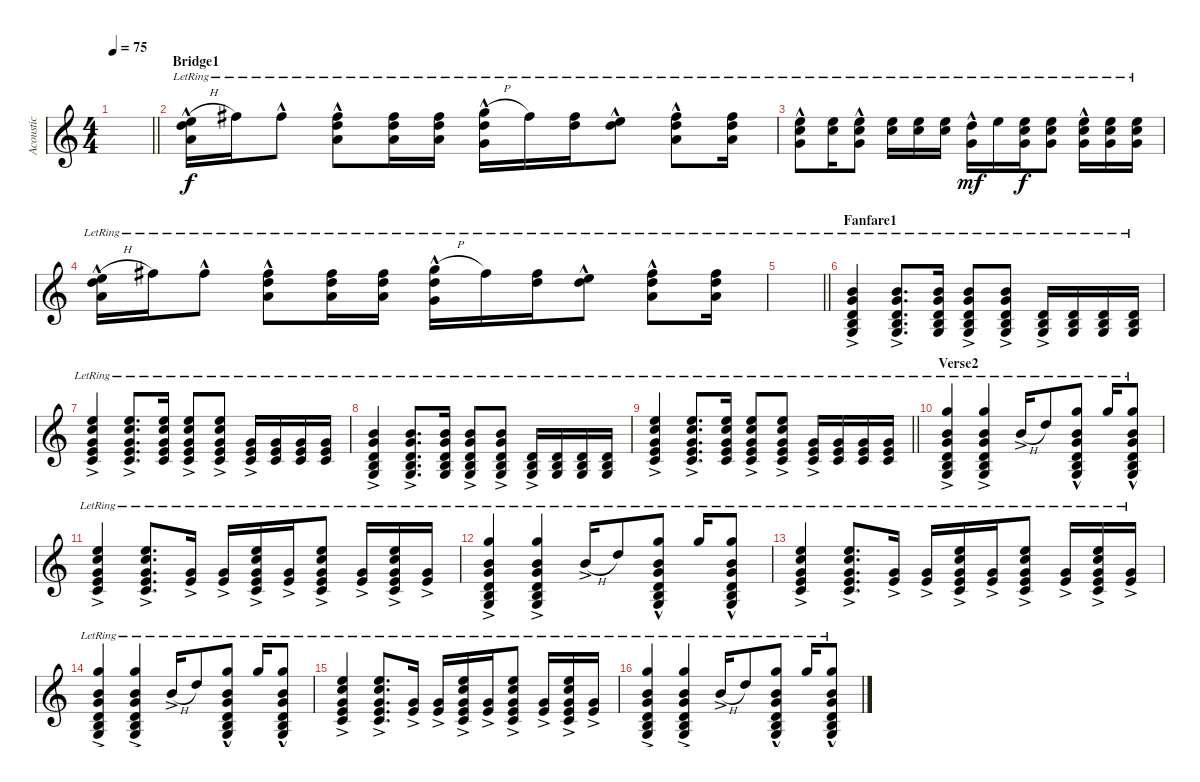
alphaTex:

\track ("Acoustic" "Acoustic") {instrument acousticguitarsteel}
\staff {score}
\tuning (E4 B3 G3 D3 A2 E2) {hide}
\ts (4 4)
\tempo 75
\clef g2
\barLineRight lightlight
\ks c
|
\section ("" "Bridge1")
(0.1{h hac lr} 3.2 2.3).16{bd 60 volume 8} 2.1{lr}.16 2.1{hac lr}.8{bu 60} (2.1{hac lr} 3.2{hac lr} 2.3{hac lr}).8{bd 60} (2.1{lr} 3.2{lr} 2.3{lr}).16{bu 60} (2.1{lr} 3.2{lr} 2.3{lr}).16{bd 60} (3.1{h hac lr} 3.2{hac lr} 0.3{hac lr}).16{bu 60} 2.1{lr}.16 (2.1{lr} 3.2{lr}).16{bd 60} (0.1{hac lr} 3.2{hac lr}).8{bu 60} (2.1{hac lr} 3.2{hac lr} 2.3{hac lr}).8{bd 60} (2.1{lr} 3.2 2.3).16{bu 60} |
(0.1 1.2{hac lr} 0.3{hac lr}).8{bd 60} (0.1 1.2{lr}).16{bu 60} (0.1 1.2{hac lr} 0.3{hac lr}).8{bd 60} (0.1 1.2{lr}).16{bu 60} (0.1 1.2{lr}).16{bd 60} (0.1 1.2{lr}).16{bu 60} (3.2{hac lr} 0.3{hac lr}).16{bd 60 dy mf} 0.1{lr}.16{bu 60} (0.1{lr} 1.2{lr} 0.3{lr}).16{bd 60 dy f} (0.1{lr} 1.2{lr} 0.3{lr}).8{bu 60} (0.1 1.2{hac lr} 0.3{hac lr}).16{bd 60} (0.1{lr} 1.2{lr} 0.3{lr}).16{bu 60} (0.1{lr} 1.2{lr} 0.3{lr}).16{bd 60} |
(0.1{h hac lr} 3.2 2.3).16{bd 60} 2.1{lr}.16 2.1{hac lr}.8{bu 60} (2.1{hac lr} 3.2{hac lr} 2.3{hac lr}).8{bd 60} (2.1{lr} 3.2{lr} 2.3{lr}).16{bu 60} (2.1{lr} 3.2{lr} 2.3{lr}).16{bd 60} (3.1{h hac lr} 3.2{hac lr} 0.3{hac lr}).16{bu 60} 2.1{lr}.16 (2.1{lr} 3.2{lr}).16{bd 60} (0.1{hac lr} 3.2{hac lr}).8{bu 60} (2.1{hac lr} 3.2{hac lr} 2.3{hac lr}).8{bd 60} (2.1{lr} 3.2 2.3).16{bu 60} |
\barLineRight lightlight
|
\section ("" "Fanfare1")
(0.2{ac lr} 0.3{ac lr} 0.4{ac lr} 2.5{ac lr} 3.6{ac lr}).4{bd 60} (0.2{ac lr} 0.3{ac lr} 0.4{ac lr} 2.5{ac lr} 3.6{ac lr}).8{d bd 60} (0.2{lr} 0.3{lr} 0.4{lr} 2.5{lr} 3.6{lr}).16{bd 30} (0.2{ac lr} 0.3{ac lr} 0.4{ac lr} 2.5{ac lr} 3.6{ac lr}).8{bu 60} (0.2{ac lr} 0.3{ac lr} 0.4{ac lr} 2.5{ac lr} 3.6{ac lr}).8{bd 60} (0.4{ac lr} 2.5{ac lr} 3.6{ac lr}).16{bu 60} (0.4{lr} 2.5{lr} 3.6{lr}).16{bd 60} (0.4{lr} 2.5{lr} 3.6{lr}).16{bu 60} (0.4{lr} 2.5{lr} 3.6{lr}).16{bd 60} |
(0.1{ac} 1.2{ac lr} 0.3{ac lr} 2.4{ac lr} 3.5{ac lr}).4{bu 60} (0.1{ac} 1.2{ac lr} 0.3{ac lr} 2.4{ac lr} 3.5{ac lr}).8{d bd 60} (0.1 1.2{lr} 0.3{lr} 2.4{lr} 3.5{lr}).16{bu 60} (0.1{ac} 1.2{ac lr} 0.3{ac lr} 2.4{ac lr} 3.5{ac lr}).8{bd 60} (0.1{ac} 1.2{ac lr} 0.3{ac lr} 2.4{ac lr} 3.5{ac lr}).8{bu 60} (0.3{ac lr} 2.4{ac lr} 3.5{ac lr}).16{bd 60} (0.3{lr} 2.4{lr} 3.5{lr}).16{bu 60} (0.3{lr} 2.4{lr} 3.5{lr}).16{bd 60} (0.3{lr} 2.4{lr} 3.5{lr}).16{bu 60} |
(0.2{ac lr} 0.3{ac lr} 0.4{ac lr} 2.5{ac lr} 3.6{ac lr}).4{bd 60} (0.2{ac lr} 0.3{ac lr} 0.4{ac lr} 2.5{ac lr} 3.6{ac lr}).8{d bd 60} (0.2{lr} 0.3{lr} 0.4{lr} 2.5{lr} 3.6{lr}).16{bd 30} (0.2{ac lr} 0.3{ac lr} 0.4{ac lr} 2.5{ac lr} 3.6{ac lr}).8{bu 60} (0.2{ac lr} 0.3{ac lr} 0.4{ac lr} 2.5{ac lr} 3.6{ac lr}).8{bd 60} (0.4{ac lr} 2.5{ac lr} 3.6{ac lr}).16{bu 60} (0.4{lr} 2.5{lr} 3.6{lr}).16{bd 60} (0.4{lr} 2.5{lr} 3.6{lr}).16{bu 60} (0.4{lr} 2.5{lr} 3.6{lr}).16{bd 60} |
\barLineRight lightlight
(0.1{ac} 1.2{ac lr} 0.3{ac lr} 2.4{ac lr} 3.5{ac lr}).4{bu 60} (0.1{ac} 1.2{ac lr} 0.3{ac lr} 2.4{ac lr} 3.5{ac lr}).8{d bd 60} (0.1 1.2{lr} 0.3{lr} 2.4{lr} 3.5{lr}).16{bu 60} (0.1{ac} 1.2{ac lr} 0.3{ac lr} 2.4{ac lr} 3.5{ac lr}).8{bd 60} (0.1{ac} 1.2{ac lr} 0.3{ac lr} 2.4{ac lr} 3.5{ac lr}).8{bu 60} (0.3{ac lr} 2.4{ac lr} 3.5{ac lr}).16{bd 60} (0.3{lr} 2.4{lr} 3.5{lr}).16{bu 60} (0.3{lr} 2.4{lr} 3.5{lr}).16{bd 60} (0.3{lr} 2.4{lr} 3.5{lr}).16{bu 60} |
\section ("" "Verse2")
(3.1{ac lr} 0.2{ac lr} 0.3{ac lr} 0.4{ac lr} 2.5{ac lr} 3.6{ac lr}).4{bd 60} (3.1{ac lr} 0.2{ac lr} 0.3{ac lr} 0.4{ac lr} 2.5{ac lr} 3.6{ac lr}).4{bd 60} 0.2{h ac lr}.16 3.2{lr}.8 (3.1{hac lr} 0.2{hac lr} 0.3{hac lr} 0.4{hac lr} 2.5{hac lr} 3.6{hac lr}).8{bd 60} 3.1{lr}.16 (3.1{hac lr} 0.2{hac lr} 0.3{hac lr} 0.4{hac lr} 2.5{hac lr} 3.6{hac lr}).8{bd 60} |
(0.1{ac lr} 1.2{ac lr} 0.3{ac lr} 2.4{ac lr} 3.5{ac lr}).4{bd 60} (0.1{ac lr} 1.2{ac lr} 0.3{ac lr} 2.4{ac lr} 3.5{ac lr}).8{d bd 60} (0.3{ac lr} 2.4{ac lr}).16{bd 60} (0.3{ac lr} 2.4{ac lr}).16{bu 60} (0.1{ac lr} 1.2{ac lr} 0.3{ac lr} 2.4{ac lr} 3.5).16{bd 60} (0.3{ac lr} 2.4{ac lr}).16{bu 60} (0.1{ac lr} 1.2{ac lr} 0.3{ac lr} 2.4{ac lr} 3.5).8{bd 60} (0.3{ac lr} 2.4{ac lr}).16{bu 60} (0.1{ac lr} 1.2{ac lr} 0.3{ac lr} 2.4{ac lr} 3.5{ac lr}).16{bd 60} (0.3{ac lr} 2.4{ac lr}).16{bu 60} |
(3.1{ac lr} 0.2{ac lr} 0.3{ac lr} 0.4{ac lr} 2.5{ac lr} 3.6{ac lr}).4{bd 60} (3.1{ac lr} 0.2{ac lr} 0.3{ac lr} 0.4{ac lr} 2.5{ac lr} 3.6{ac lr}).4{bd 60} 0.2{h ac lr}.16 3.2{lr}.8 (3.1{hac lr} 0.2{hac lr} 0.3{hac lr} 0.4{hac lr} 2.5{hac lr} 3.6{hac lr}).8{bd 60} 3.1{lr}.16 (3.1{hac lr} 0.2{hac lr} 0.3{hac lr} 0.4{hac lr} 2.5{hac lr} 3.6{hac lr}).8{bd 60} |
(0.1{ac lr} 1.2{ac lr} 0.3{ac lr} 2.4{ac lr} 3.5{ac lr}).4{bd 60} (0.1{ac lr} 1.2{ac lr} 0.3{ac lr} 2.4{ac lr} 3.5{ac lr}).8{d bd 60} (0.3{ac lr} 2.4{ac lr}).16{bd 60} (0.3{ac lr} 2.4{ac lr}).16{bu 60} (0.1{ac lr} 1.2{ac lr} 0.3{ac lr} 2.4{ac lr} 3.5).16{bd 60} (0.3{ac lr} 2.4{ac lr}).16{bu 60} (0.1{ac lr} 1.2{ac lr} 0.3{ac lr} 2.4{ac lr} 3.5).8{bd 60} (0.3{ac lr} 2.4{ac lr}).16{bu 60} (0.1{ac lr} 1.2{ac lr} 0.3{ac lr} 2.4{ac lr} 3.5{ac lr}).16{bd 60} (0.3{ac lr} 2.4{ac lr}).16{bu 60} |
(3.1{ac lr} 0.2{ac lr} 0.3{ac lr} 0.4{ac lr} 2.5{ac lr} 3.6{ac lr}).4{bd 60} (3.1{ac lr} 0.2{ac lr} 0.3{ac lr} 0.4{ac lr} 2.5{ac lr} 3.6{ac lr}).4{bd 60} 0.2{h ac lr}.16 3.2{lr}.8 (3.1{hac lr} 0.2{hac lr} 0.3{hac lr} 0.4{hac lr} 2.5{hac lr} 3.6{hac lr}).8{bd 60} 3.1{lr}.16 (3.1{hac lr} 0.2{hac lr} 0.3{hac lr} 0.4{hac lr} 2.5{hac lr} 3.6{hac lr}).8{bd 60} |
(0.1{ac lr} 1.2{ac lr} 0.3{ac lr} 2.4{ac lr} 3.5{ac lr}).4{bd 60} (0.1{ac lr} 1.2{ac lr} 0.3{ac lr} 2.4{ac lr} 3.5{ac lr}).8{d bd 60} (0.3{ac lr} 2.4{ac lr}).16{bd 60} (0.3{ac lr} 2.4{ac lr}).16{bu 60} (0.1{ac lr} 1.2{ac lr} 0.3{ac lr} 2.4{ac lr} 3.5).16{bd 60} (0.3{ac lr} 2.4{ac lr}).16{bu 60} (0.1{ac lr} 1.2{ac lr} 0.3{ac lr} 2.4{ac lr} 3.5).8{bd 60} (0.3{ac lr} 2.4{ac lr}).16{bu 60} (0.1{ac lr} 1.2{ac lr} 0.3{ac lr} 2.4{ac lr} 3.5{ac lr}).16{bd 60} (0.3{ac lr} 2.4{ac lr}).16{bu 60} |
(3.1{ac lr} 0.2{ac lr} 0.3{ac lr} 0.4{ac lr} 2.5{ac lr} 3.6{ac lr}).4{bd 60} (3.1{ac lr} 0.2{ac lr} 0.3{ac lr} 0.4{ac lr} 2.5{ac lr} 3.6{ac lr}).4{bd 60} 0.2{h ac lr}.16 3.2{lr}.8 (3.1{hac lr} 0.2{hac lr} 0.3{hac lr} 0.4{hac lr} 2.5{hac lr} 3.6{hac lr}).8{bd 60} 3.1{lr}.16 (3.1{hac lr} 0.2{hac lr} 0.3{hac lr} 0.4{hac lr} 2.5{hac lr} 3.6{hac lr}).8{bd 60}
